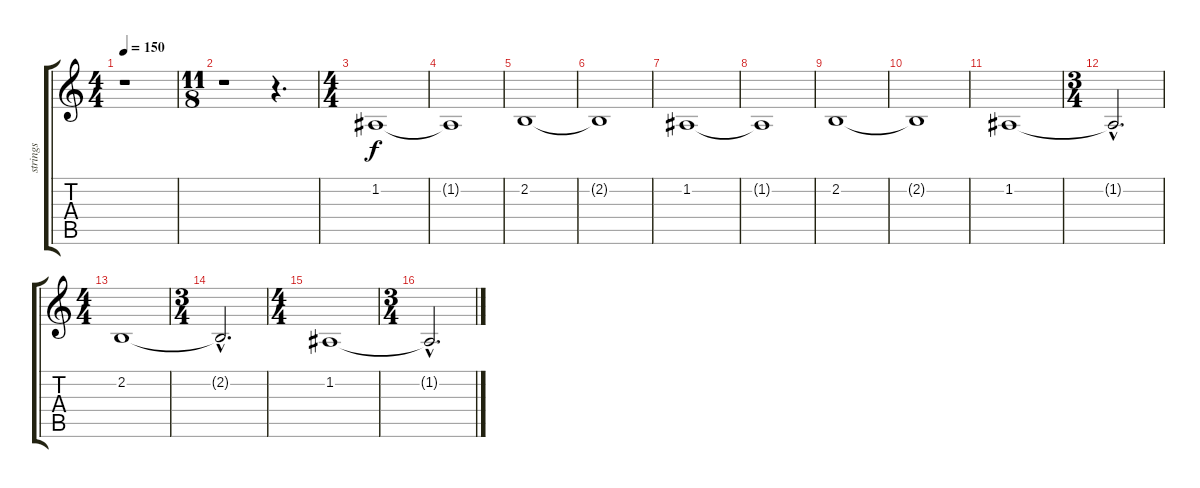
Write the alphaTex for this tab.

\track ("strings" "strings") {instrument stringensemble1}
\staff {score tabs}
\tuning (D4 A3 F3 C3 G2 D2) {hide}
\ts (4 4)
\tempo 150
\clef g2
\ks c
r.1{dy f} |
\ts (11 8)
r.1 r.4{d} |
\ts (4 4)
1.2.1 |
1.2{t}.1 |
2.2.1 |
2.2{t}.1 |
1.2.1 |
1.2{t}.1 |
2.2.1 |
2.2{t}.1 |
1.2.1 |
\ts (3 4)
1.2{hac t}.2{d} |
\ts (4 4)
2.2.1 |
\ts (3 4)
2.2{hac t}.2{d} |
\ts (4 4)
1.2.1 |
\ts (3 4)
1.2{hac t}.2{d}
